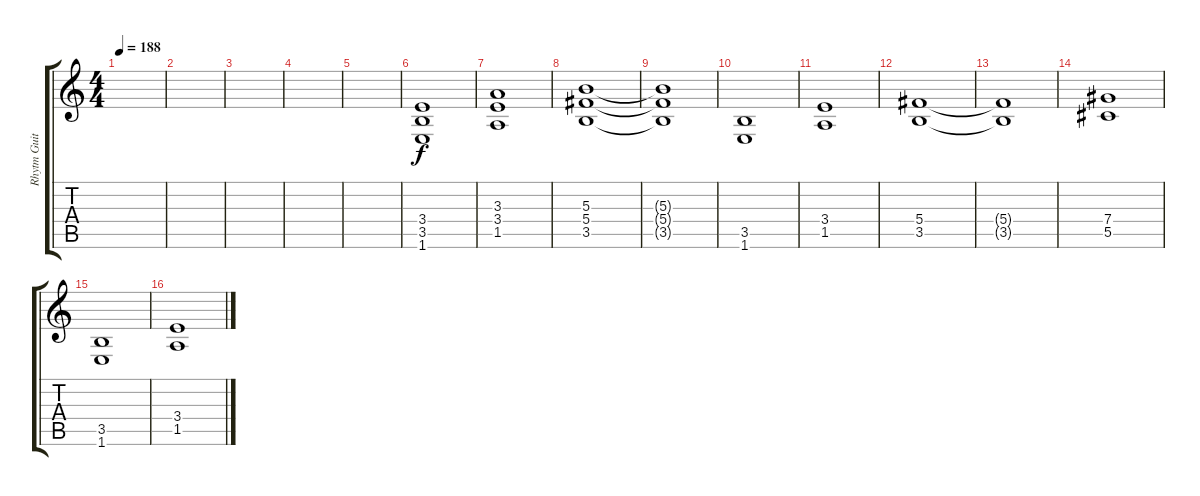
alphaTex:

\track ("Rhytm Guitar" "Rhytm Guit") {instrument distortionguitar}
\staff {score tabs}
\tuning (Eb4 Bb3 Gb3 Db3 Ab2 Eb2) {hide}
\ts (4 4)
\tempo 188
\clef g2
\ks c
|
|
|
|
|
(3.4 3.5 1.6).1{volume 16 instrument distortionguitar} |
(3.3 3.4 1.5).1 |
(5.3 5.4 3.5).1 |
(5.3{t} 5.4{t} 3.5{t}).1 |
(3.5 1.6).1 |
(3.4 1.5).1 |
(5.4 3.5).1 |
(5.4{t} 3.5{t}).1 |
(7.4 5.5).1 |
(3.5 1.6).1 |
(3.4 1.5).1
